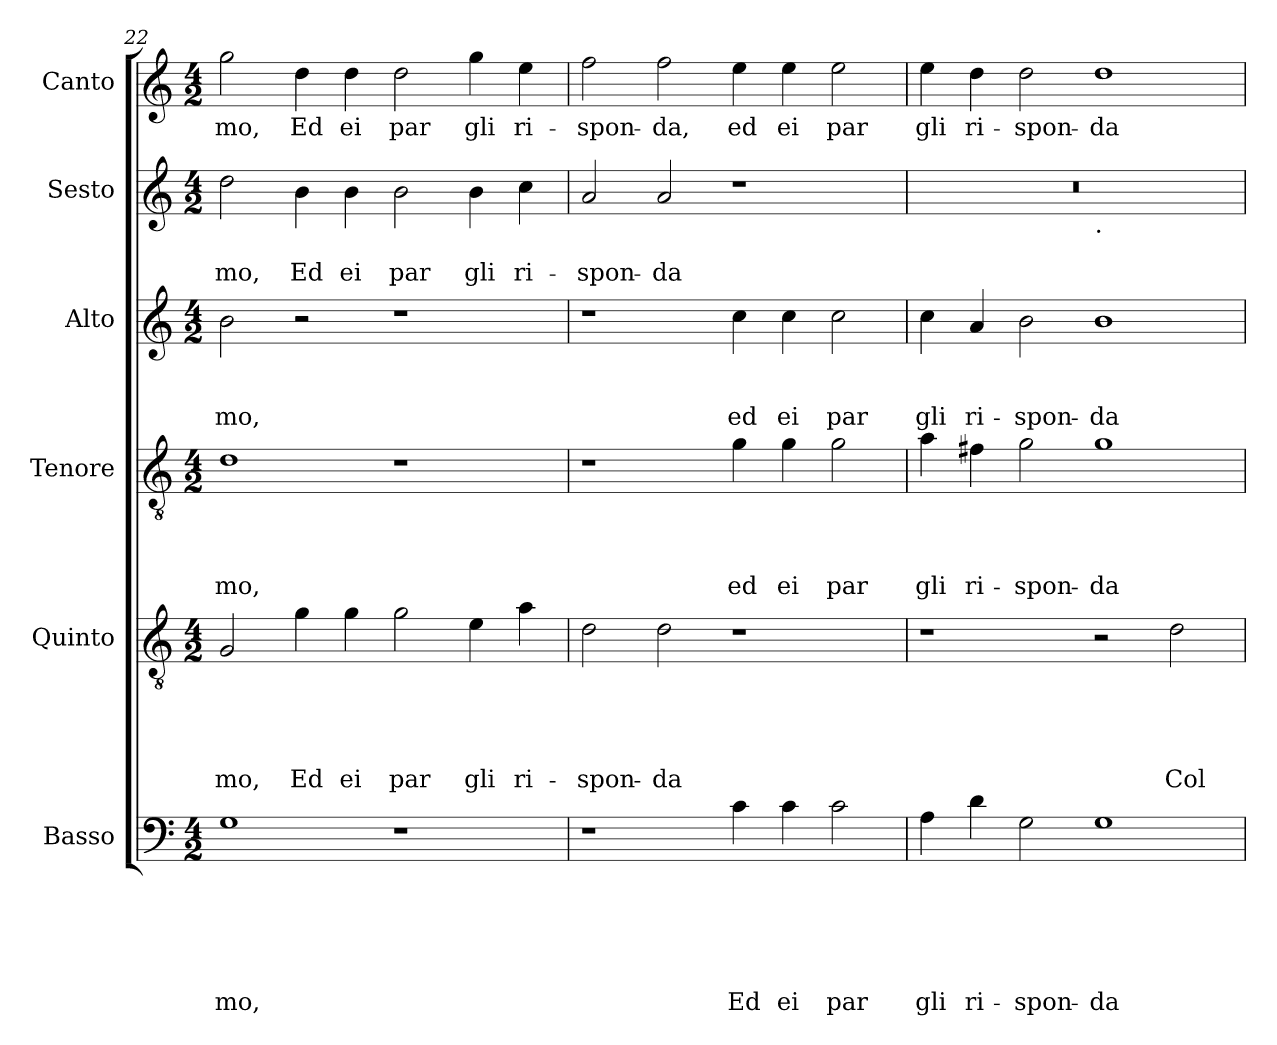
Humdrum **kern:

**kern	**text	**text	**text	**text	**text	**text	**kern	**text	**text	**text	**text	**text	**kern	**text	**text	**text	**text	**kern	**text	**text	**text	**kern	**text	**text	**kern	**text
*part6	*part6	*part6	*part6	*part6	*part6	*part6	*part5	*part5	*part5	*part5	*part5	*part5	*part4	*part4	*part4	*part4	*part4	*part3	*part3	*part3	*part3	*part2	*part2	*part2	*part1	*part1
*staff6	*staff6	*staff6	*staff6	*staff6	*staff6	*staff6	*staff5	*staff5	*staff5	*staff5	*staff5	*staff5	*staff4	*staff4	*staff4	*staff4	*staff4	*staff3	*staff3	*staff3	*staff3	*staff2	*staff2	*staff2	*staff1	*staff1
*I"Basso	*	*	*	*	*	*	*I"Quinto	*	*	*	*	*	*I"Tenore	*	*	*	*	*I"Alto	*	*	*	*I"Sesto	*	*	*I"Canto	*
*I'B.	*	*	*	*	*	*	*I'Q.	*	*	*	*	*	*I'T.	*	*	*	*	*I'A.	*	*	*	*I'S.	*	*	*I'C.	*
!!LO:PB:g=z
*clefF4	*	*	*	*	*	*	*clefGv2	*	*	*	*	*	*clefGv2	*	*	*	*	*clefG2	*	*	*	*clefG2	*	*	*clefG2	*
*k[]	*	*	*	*	*	*	*k[]	*	*	*	*	*	*k[]	*	*	*	*	*k[]	*	*	*	*k[]	*	*	*k[]	*
*C:	*	*	*	*	*	*	*C:	*	*	*	*	*	*C:	*	*	*	*	*C:	*	*	*	*C:	*	*	*C:	*
*M4/2	*	*	*	*	*	*	*M4/2	*	*	*	*	*	*M4/2	*	*	*	*	*M4/2	*	*	*	*M4/2	*	*	*M4/2	*
=22	=22	=22	=22	=22	=22	=22	=22	=22	=22	=22	=22	=22	=22	=22	=22	=22	=22	=22	=22	=22	=22	=22	=22	=22	=22	=22
!	!	!	!	!	!	!LO:LY:b	!	!	!	!	!	!LO:LY:b	!	!	!	!	!LO:LY:b	!	!	!	!LO:LY:b	!	!	!LO:LY:b	!	!LO:LY:b
1G	.	.	.	.	.	-mo,	2G/	.	.	.	.	-mo,	1d	.	.	.	-mo,	2b\	.	.	-mo,	2dd\	.	mo,	2gg\	-mo,
!	!	!	!	!	!	!	!	!	!	!	!	!LO:LY:b	!	!	!	!	!	!	!	!	!	!	!	!LO:LY:b	!	!LO:LY:b
.	.	.	.	.	.	.	4g\	.	.	.	.	Ed	.	.	.	.	.	2r	.	.	.	4b\	.	Ed	4dd\	Ed
!	!	!	!	!	!	!	!	!	!	!	!	!LO:LY:b	!	!	!	!	!	!	!	!	!	!	!	!LO:LY:b	!	!LO:LY:b
.	.	.	.	.	.	.	4g\	.	.	.	.	ei	.	.	.	.	.	.	.	.	.	4b\	.	ei	4dd\	ei
!	!	!	!	!	!	!	!	!	!	!	!	!LO:LY:b	!	!	!	!	!	!	!	!	!	!	!	!LO:LY:b	!	!LO:LY:b
1r	.	.	.	.	.	.	2g\	.	.	.	.	par	1r	.	.	.	.	1r	.	.	.	2b\	.	par	2dd\	par
!	!	!	!	!	!	!	!	!	!	!	!	!LO:LY:b	!	!	!	!	!	!	!	!	!	!	!	!LO:LY:b	!	!LO:LY:b
.	.	.	.	.	.	.	4e\	.	.	.	.	gli	.	.	.	.	.	.	.	.	.	4b\	.	gli	4gg\	gli
!	!	!	!	!	!	!	!	!	!	!	!	!LO:LY:b	!	!	!	!	!	!	!	!	!	!	!	!LO:LY:b	!	!LO:LY:b
.	.	.	.	.	.	.	4a\	.	.	.	.	ri-	.	.	.	.	.	.	.	.	.	4cc\	.	ri-	4ee\	ri-
=23	=23	=23	=23	=23	=23	=23	=23	=23	=23	=23	=23	=23	=23	=23	=23	=23	=23	=23	=23	=23	=23	=23	=23	=23	=23	=23
!	!	!	!	!	!	!	!	!	!	!	!	!LO:LY:b	!	!	!	!	!	!	!	!	!	!	!	!LO:LY:b	!	!LO:LY:b
1r	.	.	.	.	.	.	2d\	.	.	.	.	-spon-	1r	.	.	.	.	1r	.	.	.	2a/	.	-spon-	2ff\	-spon-
!	!	!	!	!	!	!	!	!	!	!	!	!LO:LY:b	!	!	!	!	!	!	!	!	!	!	!	!LO:LY:b	!	!LO:LY:b
.	.	.	.	.	.	.	2d\	.	.	.	.	-da	.	.	.	.	.	.	.	.	.	2a/	.	-da	2ff\	-da,
!	!	!	!	!	!	!LO:LY:b	!	!	!	!	!	!	!	!	!	!	!LO:LY:b	!	!	!	!LO:LY:b	!	!	!	!	!LO:LY:b
4c\	.	.	.	.	.	Ed	1r	.	.	.	.	.	4g\	.	.	.	ed	4cc\	.	.	ed	1r	.	.	4ee\	ed
!	!	!	!	!	!	!LO:LY:b	!	!	!	!	!	!	!	!	!	!	!LO:LY:b	!	!	!	!LO:LY:b	!	!	!	!	!LO:LY:b
4c\	.	.	.	.	.	ei	.	.	.	.	.	.	4g\	.	.	.	ei	4cc\	.	.	ei	.	.	.	4ee\	ei
!	!	!	!	!	!	!LO:LY:b	!	!	!	!	!	!	!	!	!	!	!LO:LY:b	!	!	!	!LO:LY:b	!	!	!	!	!LO:LY:b
2c\	.	.	.	.	.	par	.	.	.	.	.	.	2g\	.	.	.	par	2cc\	.	.	par	.	.	.	2ee\	par
=24	=24	=24	=24	=24	=24	=24	=24	=24	=24	=24	=24	=24	=24	=24	=24	=24	=24	=24	=24	=24	=24	=24	=24	=24	=24	=24
!	!	!	!	!	!	!LO:LY:b	!	!	!	!	!	!	!	!	!	!	!LO:LY:b	!	!	!	!LO:LY:b	!	!	!	!	!LO:LY:b
*	*	*	*	*	*	*	*	*	*	*	*	*	*	*	*	*	*	*	*	*	*	*^	*	*	*	*
4A\	.	.	.	.	.	gli	1r	.	.	.	.	.	4a\	.	.	.	gli	4cc\	.	.	gli	0r	1ryy	.	.	4ee\	gli
!	!	!	!	!	!	!LO:LY:b	!	!	!	!	!	!	!	!	!	!	!LO:LY:b	!	!	!	!LO:LY:b	!	!	!	!	!	!LO:LY:b
4d\	.	.	.	.	.	ri-	.	.	.	.	.	.	4f#X\	.	.	.	ri-	4a/	.	.	ri-	.	.	.	.	4dd\	ri-
!	!	!	!	!	!	!LO:LY:b	!	!	!	!	!	!	!	!	!	!	!LO:LY:b	!	!	!	!LO:LY:b	!	!	!	!	!	!LO:LY:b
2G\	.	.	.	.	.	-spon-	.	.	.	.	.	.	2g\	.	.	.	-spon-	2b\	.	.	-spon-	.	.	.	.	2dd\	-spon-
!	!	!	!	!	!	!	!	!	!	!	!	!	!	!	!	!	!	!	!	!	!	!	!LO:TX:b:t=.	!	!	!	!
!	!	!	!	!	!	!LO:LY:b	!	!	!	!	!	!	!	!	!	!	!LO:LY:b	!	!	!	!LO:LY:b	!	!	!	!	!	!LO:LY:b
1G	.	.	.	.	.	-da	2r	.	.	.	.	.	1g	.	.	.	-da	1b	.	.	-da	.	1ryy	.	.	1dd	-da
!	!	!	!	!	!	!	!	!	!	!	!	!LO:LY:b	!	!	!	!	!	!	!	!	!	!	!	!	!	!	!
.	.	.	.	.	.	.	2d\	.	.	.	.	Col	.	.	.	.	.	.	.	.	.	.	.	.	.	.	.
*	*	*	*	*	*	*	*	*	*	*	*	*	*	*	*	*	*	*	*	*	*	*v	*v	*	*	*	*
=	=	=	=	=	=	=	=	=	=	=	=	=	=	=	=	=	=	=	=	=	=	=	=	=	=	=
*-	*-	*-	*-	*-	*-	*-	*-	*-	*-	*-	*-	*-	*-	*-	*-	*-	*-	*-	*-	*-	*-	*-	*-	*-	*-	*-
